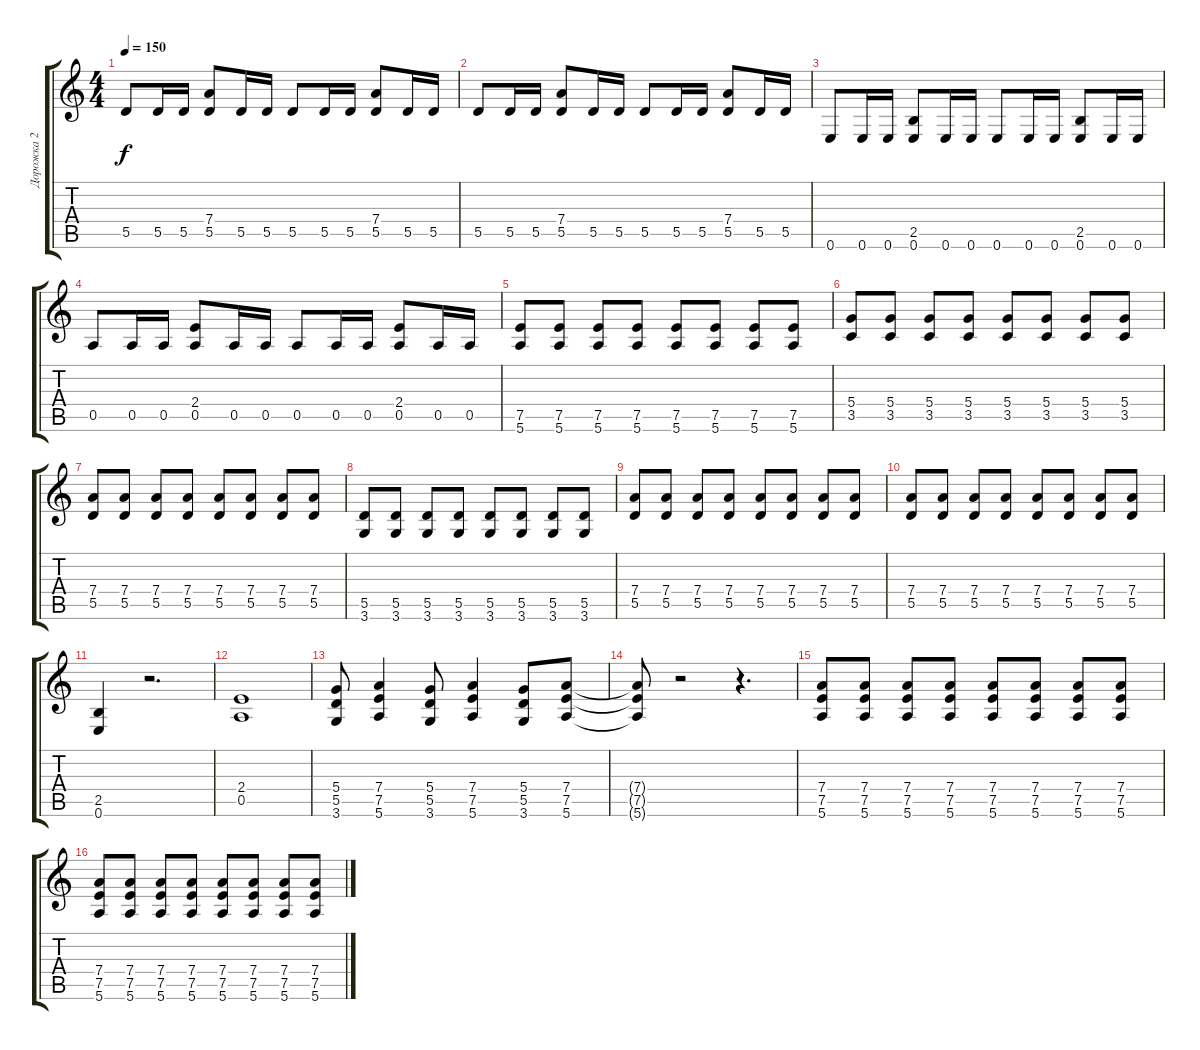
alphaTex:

\track ("Дорожка 2" "Дорожка 2") {instrument distortionguitar}
\staff {score tabs}
\tuning (E4 B3 G3 D3 A2 E2) {hide}
\ts (4 4)
\tempo 150
\clef g2
\ks c
5.5.8{dy f} 5.5.16 5.5.16 (7.4 5.5).8 5.5.16 5.5.16 5.5.8 5.5.16 5.5.16 (7.4 5.5).8 5.5.16 5.5.16 |
5.5.8 5.5.16 5.5.16 (7.4 5.5).8 5.5.16 5.5.16 5.5.8 5.5.16 5.5.16 (7.4 5.5).8 5.5.16 5.5.16 |
0.6.8 0.6.16 0.6.16 (2.5 0.6).8 0.6.16 0.6.16 0.6.8 0.6.16 0.6.16 (2.5 0.6).8 0.6.16 0.6.16 |
0.5.8 0.5.16 0.5.16 (2.4 0.5).8 0.5.16 0.5.16 0.5.8 0.5.16 0.5.16 (2.4 0.5).8 0.5.16 0.5.16 |
(7.5 5.6).8 (7.5 5.6).8 (7.5 5.6).8 (7.5 5.6).8 (7.5 5.6).8 (7.5 5.6).8 (7.5 5.6).8 (7.5 5.6).8 |
(5.4 3.5).8 (5.4 3.5).8 (5.4 3.5).8 (5.4 3.5).8 (5.4 3.5).8 (5.4 3.5).8 (5.4 3.5).8 (5.4 3.5).8 |
(7.4 5.5).8 (7.4 5.5).8 (7.4 5.5).8 (7.4 5.5).8 (7.4 5.5).8 (7.4 5.5).8 (7.4 5.5).8 (7.4 5.5).8 |
(5.5 3.6).8 (5.5 3.6).8 (5.5 3.6).8 (5.5 3.6).8 (5.5 3.6).8 (5.5 3.6).8 (5.5 3.6).8 (5.5 3.6).8 |
(7.4 5.5).8 (7.4 5.5).8 (7.4 5.5).8 (7.4 5.5).8 (7.4 5.5).8 (7.4 5.5).8 (7.4 5.5).8 (7.4 5.5).8 |
(7.4 5.5).8 (7.4 5.5).8 (7.4 5.5).8 (7.4 5.5).8 (7.4 5.5).8 (7.4 5.5).8 (7.4 5.5).8 (7.4 5.5).8 |
(2.5 0.6).4 r.2{d} |
(2.4 0.5).1 |
(5.4 5.5 3.6).8 (7.4 7.5 5.6).4 (5.4 5.5 3.6).8 (7.4 7.5 5.6).4 (5.4 5.5 3.6).8 (7.4 7.5 5.6).8 |
(7.4{t} 7.5{t} 5.6{t}).8 r.2 r.4{d} |
(7.4 7.5 5.6).8 (7.4 7.5 5.6).8 (7.4 7.5 5.6).8 (7.4 7.5 5.6).8 (7.4 7.5 5.6).8 (7.4 7.5 5.6).8 (7.4 7.5 5.6).8 (7.4 7.5 5.6).8 |
(7.4 7.5 5.6).8 (7.4 7.5 5.6).8 (7.4 7.5 5.6).8 (7.4 7.5 5.6).8 (7.4 7.5 5.6).8 (7.4 7.5 5.6).8 (7.4 7.5 5.6).8 (7.4 7.5 5.6).8
